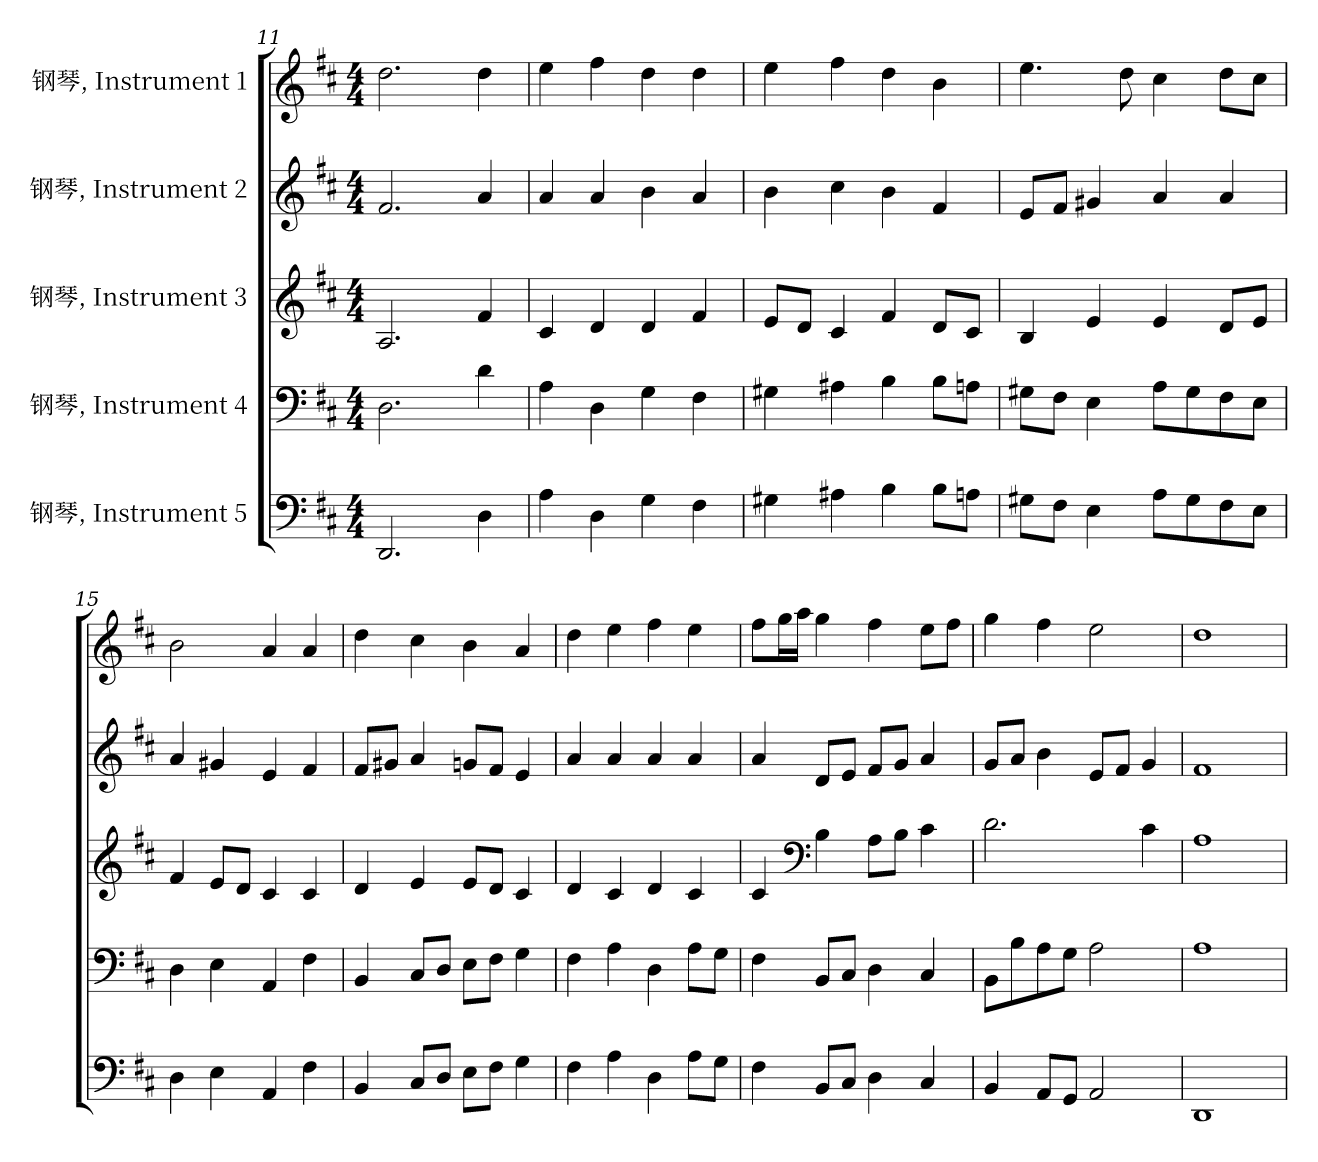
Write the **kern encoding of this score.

**kern	**kern	**kern	**kern	**kern
*part5	*part4	*part3	*part2	*part1
*staff5	*staff4	*staff3	*staff2	*staff1
*I"钢琴, Instrument 5	*I"钢琴, Instrument 4	*I"钢琴, Instrument 3	*I"钢琴, Instrument 2	*I"钢琴, Instrument 1
*clefF4	*clefF4	*clefG2	*clefG2	*clefG2
*k[f#c#]	*k[f#c#]	*k[f#c#]	*k[f#c#]	*k[f#c#]
*M4/4	*M4/4	*M4/4	*M4/4	*M4/4
=11	=11	=11	=11	=11
2.DD/	2.D\	2.A/	2.f#/	2.dd\
4D\	4d\	4f#/	4a/	4dd\
!!LO:PB:g=z
=12	=12	=12	=12	=12
4A\	4A\	4c#/	4a/	4ee\
4D\	4D\	4d/	4a/	4ff#\
4G\	4G\	4d/	4b\	4dd\
4F#\	4F#\	4f#/	4a/	4dd\
=13	=13	=13	=13	=13
4G#X\	4G#X\	8e/L	4b\	4ee\
.	.	8d/J	.	.
4A#X\	4A#X\	4c#/	4cc#\	4ff#\
4B\	4B\	4f#/	4b\	4dd\
8B\L	8B\L	8d/L	4f#/	4b\
8An\J	8An\J	8c#/J	.	.
=14	=14	=14	=14	=14
8G#X\L	8G#X\L	4B/	8e/L	4.ee\
8F#\J	8F#\J	.	8f#/J	.
4E\	4E\	4e/	4g#X/	.
.	.	.	.	8dd\
8A\L	8A\L	4e/	4a/	4cc#\
8G#\	8G#\	.	.	.
8F#\	8F#\	8d/L	4a/	8dd\L
8E\J	8E\J	8e/J	.	8cc#\J
=15	=15	=15	=15	=15
4D\	4D\	4f#/	4a/	2b\
4E\	4E\	8e/L	4g#X/	.
.	.	8d/J	.	.
4AA/	4AA/	4c#/	4e/	4a/
4F#\	4F#\	4c#/	4f#/	4a/
=16	=16	=16	=16	=16
4BB/	4BB/	4d/	8f#/L	4dd\
.	.	.	8g#X/J	.
8C#/L	8C#/L	4e/	4a/	4cc#\
8D/J	8D/J	.	.	.
8E\L	8E\L	8e/L	8gn/L	4b\
8F#\J	8F#\J	8d/J	8f#/J	.
4G\	4G\	4c#/	4e/	4a/
=17	=17	=17	=17	=17
4F#\	4F#\	4d/	4a/	4dd\
4A\	4A\	4c#/	4a/	4ee\
4D\	4D\	4d/	4a/	4ff#\
8A\L	8A\L	4c#/	4a/	4ee\
8G\J	8G\J	.	.	.
!!LO:LB:g=z
=18	=18	=18	=18	=18
4F#\	4F#\	4c#/	4a/	8ff#\L
.	.	.	.	16gg\L
.	.	.	.	16aa\JJ
*	*	*clefF4	*	*
8BB/L	8BB/L	4B\	8d/L	4gg\
8C#/J	8C#/J	.	8e/J	.
4D\	4D\	8A\L	8f#/L	4ff#\
.	.	8B\J	8g/J	.
4C#/	4C#/	4c#\	4a/	8ee\L
.	.	.	.	8ff#\J
=19	=19	=19	=19	=19
4BB/	8BB\L	2.d\	8g/L	4gg\
.	8B\	.	8a/J	.
8AA/L	8A\	.	4b\	4ff#\
8GG/J	8G\J	.	.	.
2AA/	2A\	.	8e/L	2ee\
.	.	.	8f#/J	.
.	.	4c#\	4g/	.
=20	=20	=20	=20	=20
1DD	1A	1A	1f#	1dd
=	=	=	=	=
*-	*-	*-	*-	*-
